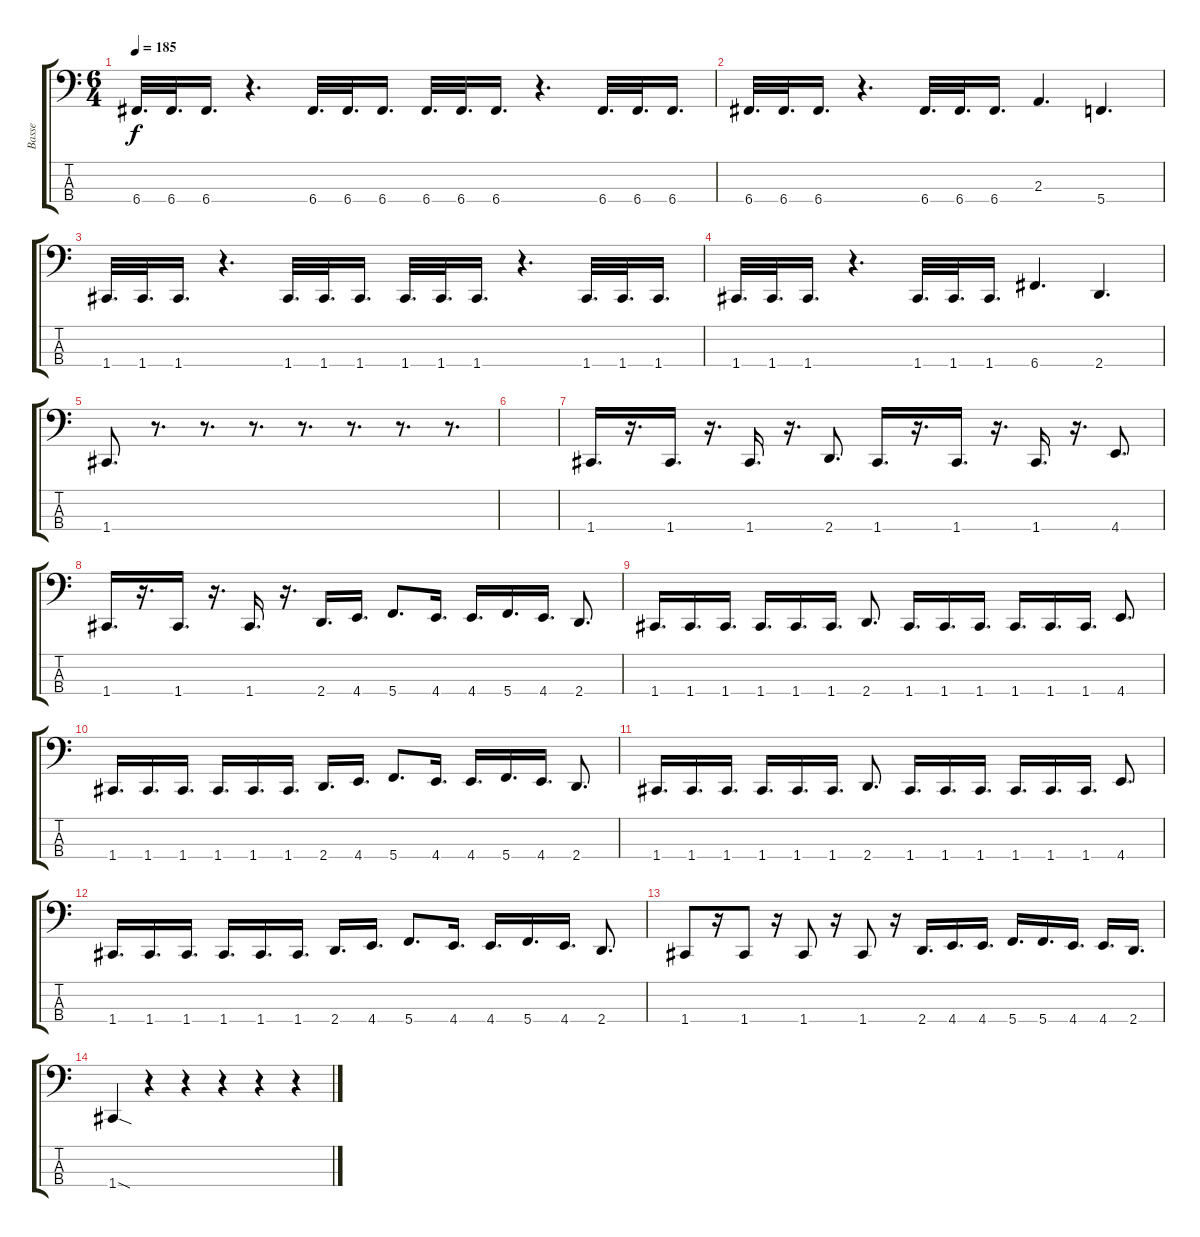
\track ("Basse" "Basse") {instrument electricbasspick}
\staff {score tabs}
\tuning (F2 C2 G1 C1) {hide}
\ts (6 4)
\tempo 185
\clef f4
\ks c
6.4.32{d dy f} 6.4.32{d} 6.4.16{d} r.4{d} 6.4.32{d} 6.4.32{d} 6.4.16{d} 6.4.32{d} 6.4.32{d} 6.4.16{d} r.4{d} 6.4.32{d} 6.4.32{d} 6.4.16{d} |
6.4.32{d} 6.4.32{d} 6.4.16{d} r.4{d} 6.4.32{d} 6.4.32{d} 6.4.16{d} 2.3.4{d} 5.4.4{d} |
1.4.32{d} 1.4.32{d} 1.4.16{d} r.4{d} 1.4.32{d} 1.4.32{d} 1.4.16{d} 1.4.32{d} 1.4.32{d} 1.4.16{d} r.4{d} 1.4.32{d} 1.4.32{d} 1.4.16{d} |
1.4.32{d} 1.4.32{d} 1.4.16{d} r.4{d} 1.4.32{d} 1.4.32{d} 1.4.16{d} 6.4.4{d} 2.4.4{d} |
1.4.8{d} r.8{d} r.8{d} r.8{d} r.8{d} r.8{d} r.8{d} r.8{d} |
|
1.4.16{d} r.16{d} 1.4.16{d} r.16{d} 1.4.16{d} r.16{d} 2.4.8{d} 1.4.16{d} r.16{d} 1.4.16{d} r.16{d} 1.4.16{d} r.16{d} 4.4.8{d} |
1.4.16{d} r.16{d} 1.4.16{d} r.16{d} 1.4.16{d} r.16{d} 2.4.16{d} 4.4.16{d} 5.4.8{d} 4.4.16{d} 4.4.16{d} 5.4.16{d} 4.4.16{d} 2.4.8{d} |
1.4.16{d} 1.4.16{d} 1.4.16{d} 1.4.16{d} 1.4.16{d} 1.4.16{d} 2.4.8{d} 1.4.16{d} 1.4.16{d} 1.4.16{d} 1.4.16{d} 1.4.16{d} 1.4.16{d} 4.4.8{d} |
1.4.16{d} 1.4.16{d} 1.4.16{d} 1.4.16{d} 1.4.16{d} 1.4.16{d} 2.4.16{d} 4.4.16{d} 5.4.8{d} 4.4.16{d} 4.4.16{d} 5.4.16{d} 4.4.16{d} 2.4.8{d} |
1.4.16{d} 1.4.16{d} 1.4.16{d} 1.4.16{d} 1.4.16{d} 1.4.16{d} 2.4.8{d} 1.4.16{d} 1.4.16{d} 1.4.16{d} 1.4.16{d} 1.4.16{d} 1.4.16{d} 4.4.8{d} |
1.4.16{d} 1.4.16{d} 1.4.16{d} 1.4.16{d} 1.4.16{d} 1.4.16{d} 2.4.16{d} 4.4.16{d} 5.4.8{d} 4.4.16{d} 4.4.16{d} 5.4.16{d} 4.4.16{d} 2.4.8{d} |
1.4.8 r.16 1.4.8 r.16 1.4.8 r.16 1.4.8 r.16 2.4.16{d} 4.4.16{d} 4.4.16{d} 5.4.16{d} 5.4.16{d} 4.4.16{d} 4.4.16{d} 2.4.16{d} |
1.4{sod}.4 r.4 r.4 r.4 r.4 r.4
